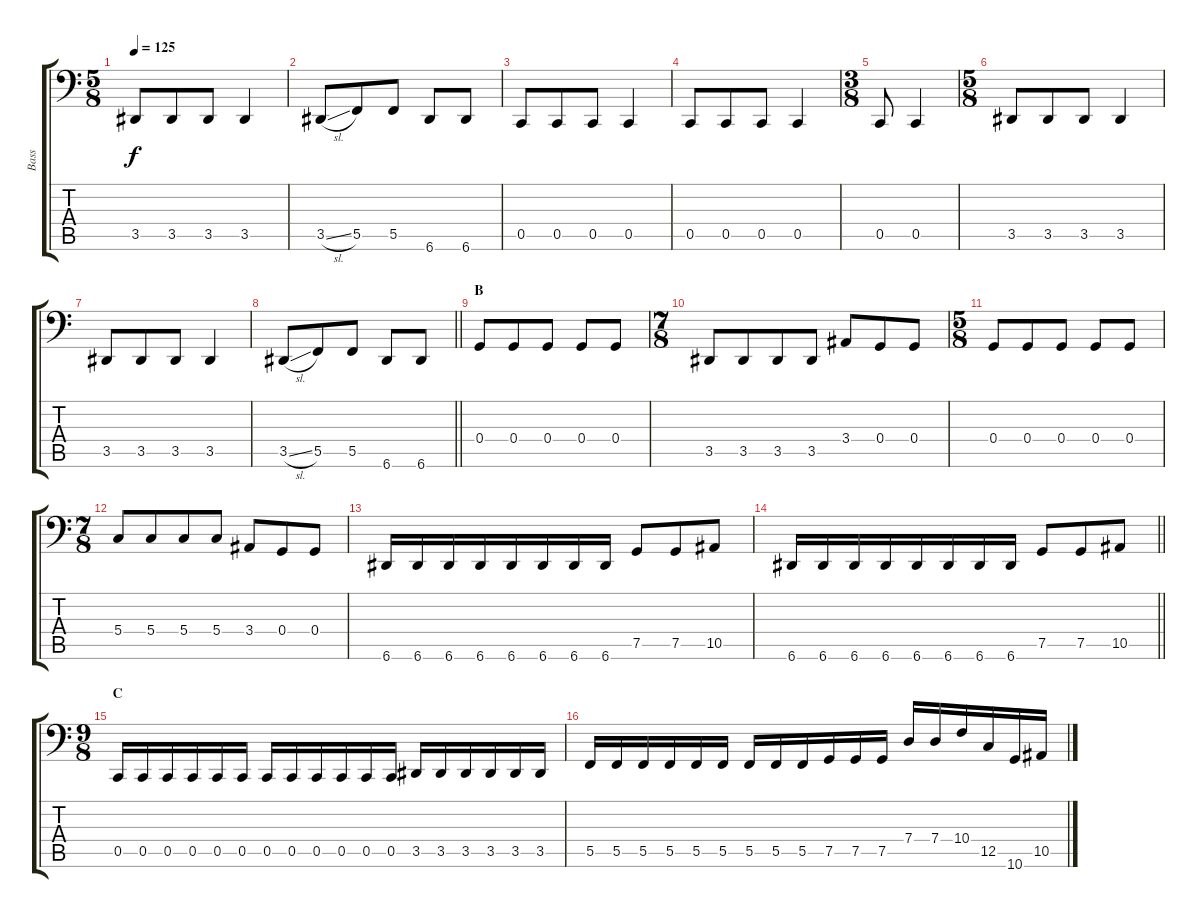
\track ("Bass" "Bass") {instrument electricbasspick}
\staff {score tabs}
\tuning (Bb2 F2 C2 G1 C1 A0) {hide}
\ts (5 8)
\tempo 125
\clef f4
\ks c
3.5.8{dy f} 3.5.8 3.5.8 3.5.4 |
3.5{sl}.8 5.5.8 5.5.8 6.6.8 6.6.8 |
0.5.8 0.5.8 0.5.8 0.5.4 |
0.5.8 0.5.8 0.5.8 0.5.4 |
\ts (3 8)
0.5.8 0.5.4 |
\ts (5 8)
3.5.8 3.5.8 3.5.8 3.5.4 |
3.5.8 3.5.8 3.5.8 3.5.4 |
\barLineRight lightlight
3.5{sl}.8 5.5.8 5.5.8 6.6.8 6.6.8 |
\section ("" "B")
0.4.8 0.4.8 0.4.8 0.4.8 0.4.8 |
\ts (7 8)
3.5.8 3.5.8 3.5.8 3.5.8 3.4.8 0.4.8 0.4.8 |
\ts (5 8)
0.4.8 0.4.8 0.4.8 0.4.8 0.4.8 |
\ts (7 8)
5.4.8 5.4.8 5.4.8 5.4.8 3.4.8 0.4.8 0.4.8 |
6.6.16 6.6.16 6.6.16 6.6.16 6.6.16 6.6.16 6.6.16 6.6.16 7.5.8 7.5.8 10.5.8 |
\barLineRight lightlight
6.6.16 6.6.16 6.6.16 6.6.16 6.6.16 6.6.16 6.6.16 6.6.16 7.5.8 7.5.8 10.5.8 |
\ts (9 8)
\section ("" "C")
0.5.16 0.5.16 0.5.16 0.5.16 0.5.16 0.5.16 0.5.16 0.5.16 0.5.16 0.5.16 0.5.16 0.5.16 3.5.16 3.5.16 3.5.16 3.5.16 3.5.16 3.5.16 |
5.5.16 5.5.16 5.5.16 5.5.16 5.5.16 5.5.16 5.5.16 5.5.16 5.5.16 7.5.16 7.5.16 7.5.16 7.4.16 7.4.16 10.4.16 12.5.16 10.6.16 10.5.16
